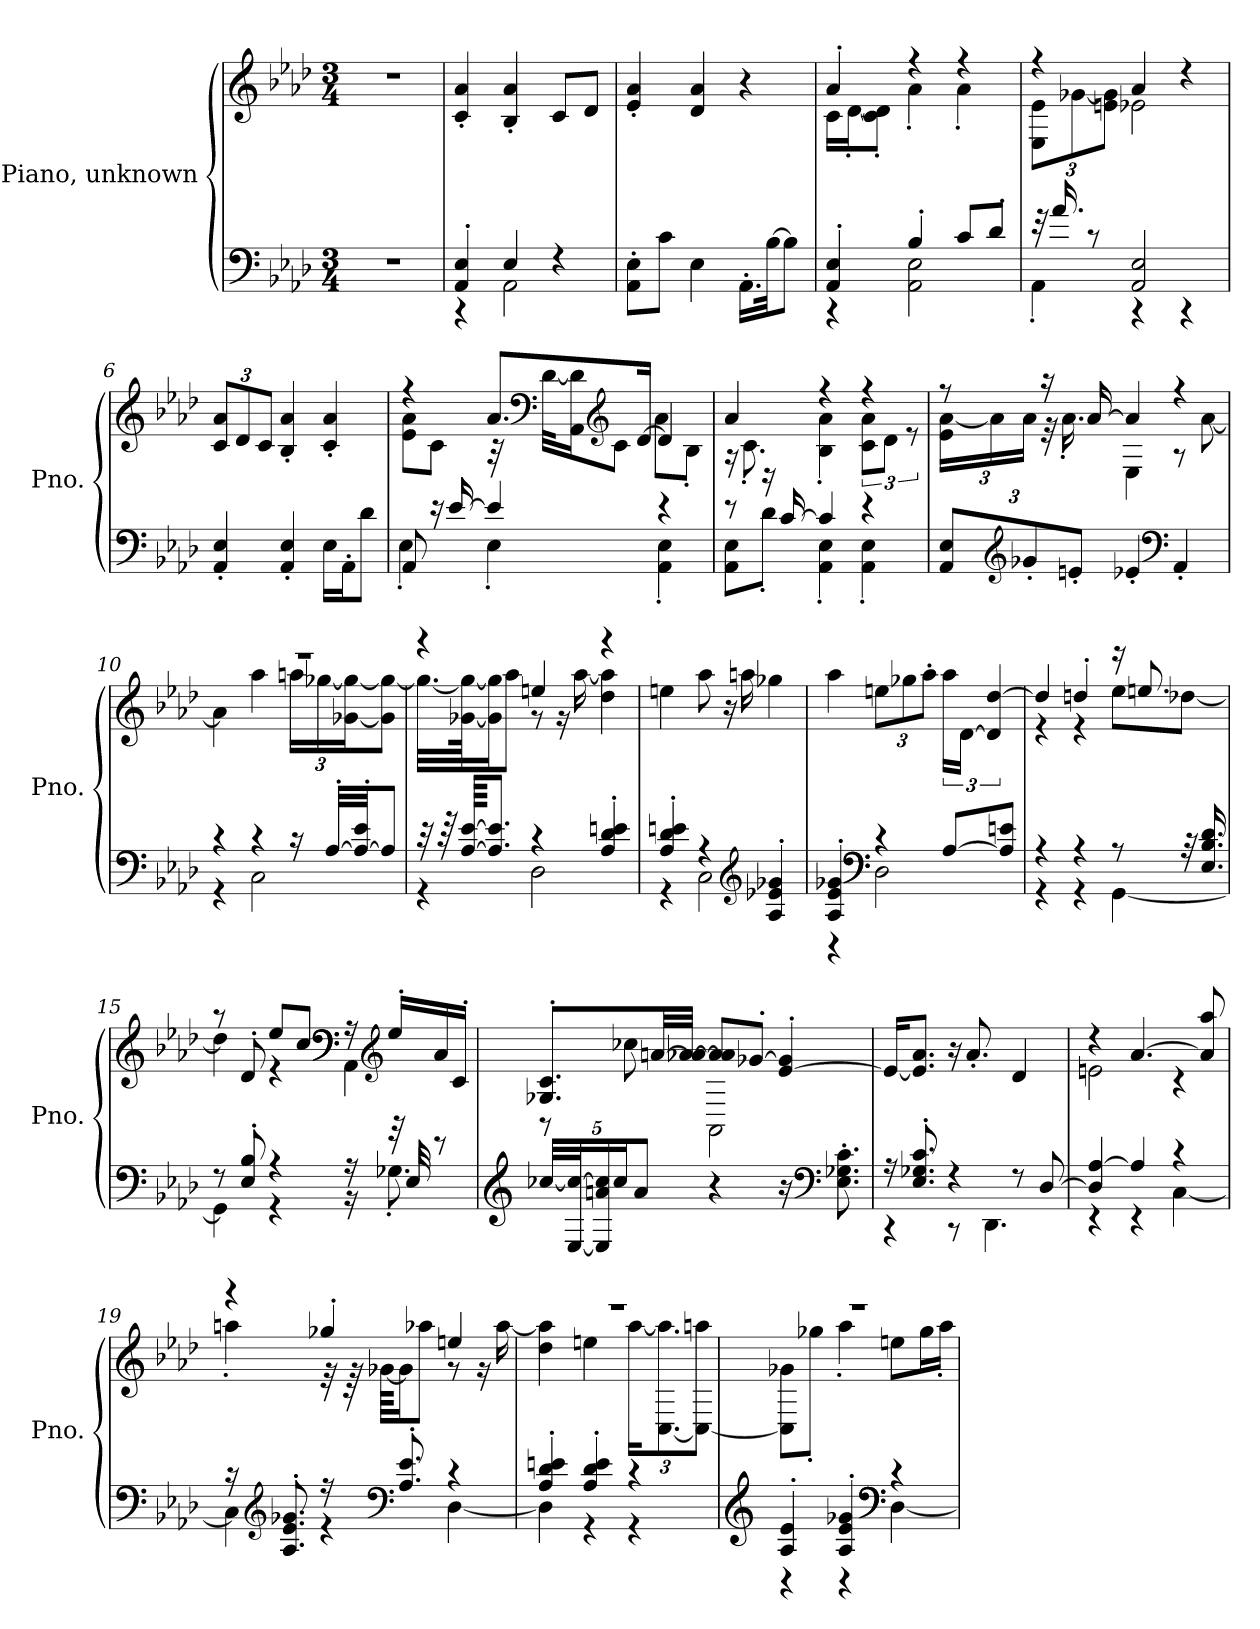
**kern	**kern
*part1	*part1
*staff2	*staff1
*I"Piano, unknown	*
*I'Pno.	*
*clefF4	*clefG2
*k[b-e-a-d-]	*k[b-e-a-d-]
*M3/4	*M3/4
*MM195	*MM195
=1	=1
2.r	2.r
=2	=2
*^	*
4AA-/' 4E-/'	4r	4c/' 4a-/'
4E-/	2AA-\	4B-/' 4a-/'
4r	.	8c/L
.	.	8d-/J
*v	*v	*
=3	=3
8AA-\' 8E-\'L	4e-/' 4a-/'
8c\J	.
4E-\	4d-/ 4a-/
16.AA-'\LL	4r
[32B-\JK	.
8B-\J]	.
=4	=4
*^	*^
4AA-/' 4E-/'	4r	4a-'/	16c\LL
.	.	.	[16d-'\J
.	.	.	8c\' 8d-\]'J
4B-'/	2AA-\ 2E-\	4r	4a-'\
8c/L	.	4r	4a-'\
8d-'/J	.	.	.
=5	=5	=5	=5
*	*	*	*Xbrackettup
32r	4AA-'\	4r	12E-\ 12e-\L
16.a-/	.	.	.
.	.	.	[12g-X\
8r	.	.	.
.	.	.	12en\ 12g-\]J
2AA-/ 2E-/	4r	4a-/	2e-X\
.	4r	4r	.
*v	*v	*	*
*	*v	*v
=6	=6
4AA-/' 4E-/'	12c/ 12a-/L
.	12d-/
.	12c/J
4AA-/' 4E-/'	4B-/' 4a-/'
16E-\LL	4c/' 4a-/'
16AA-'\J	.
8d-\J	.
!!LO:LB:g=z
=7	=7
*^	*^
8AA-/	4E-'\	4r	8e-\ 8a-\L
16r	.	.	8c\J
[16e-/	.	.	.
4e-/]	4E-'\	8.a-/L	32r
*	*	*clefF4	*
.	.	.	[32d-\KLL
.	.	.	16AA-\ 16d-\]J
*	*	*clefG2	*
.	.	.	8c\J
.	.	[16d-/Jk	.
4r	4AA-\' 4E-\'	4d-/]	8a-\L
.	.	.	8B-'\J
=8	=8	=8	=8
8r	8AA-\ 8E-\L	4a-/	16r
.	.	.	8.c'\
16r	8d-'\J	.	.
[16c/	.	.	.
4c/]	4AA-\' 4E-\'	4r	4B-\' 4a-\'
*	*	*	*brackettup
4r	4AA-\' 4E-\'	4r	12c\ 12a-\L
.	.	.	12d-\J
.	.	.	12r
*v	*v	*	*
=9	=9	=9
*Xbrackettup	*	*Xbrackettup
12AA-/ 12E-/L	8r	24e-\ [24a-\LL
.	.	24a-\]
*clefG2	*	*
12g-X'/	.	24a-\JJ
.	16r	32r
.	.	16.a-'\
12en'/J	.	.
.	[16a-/	.
4e-X'/	4a-/]	4E-\
*clefF4	*	*
4AA-'/	4r	8r
.	.	[8a-\
!!LO:LB:g=z	!!
=10	=10	=10
*^	*	*
4r	4r	2.r	4a-\]
4r	2C\	.	4aa-\
16r	.	.	24aan\LL
.	.	.	[24gg-X\
[32A-'/LLL	.	.	.
.	.	.	[24g-X\ 24gg-\_J
32A-/_' 32e-/'JJ	.	.	.
8A-/J]	.	.	8g-\] 8gg-\_J
=11	=11	=11	=11
32r	4r	4r	32.gg-\LLL_
64r	.	.	.
[64A-/ [64e-/KKKL	.	.	[64g-X\ 64gg-\_JK
8.A-/] 8.e-/]J	.	.	16g-\] 16gg-\]J
.	.	.	8aa-\J
4r	2D-\	4een/	8r
.	.	.	16r
.	.	.	[16aa-\
4A-/' 4d-/' 4en/'	.	4r	4dd-\ 4aa-\]
*	*	*v	*v
=12	=12	=12
4A-/' 4d-/' 4en/'	4r	4een\
4r	2C\	8aa-\
.	.	16r
.	.	16aan\
*clefG2	*	*
4A-/' 4e-X/' 4g-X/'	.	4gg-X\
!!LO:LB:g=z
=13	=13	=13
4A-/' 4e-/' 4g-X/'	4r	4aa-\
*clefF4	*	*
4r	2D-\	12een\L
.	.	12gg-X\
.	.	12aa-'\J
*	*	*brackettup
[8A-/L	.	24aa-\LL
.	.	[24d-\JJ
.	.	6d-/] [6dd-/
8A-/] 8en/J	.	.
=14	=14	=14
*	*	*^
4r	4r	4dd-/]	4r
4r	4r	4ddn'/	4r
8r	[4GG\	16r	8ee-\L
.	.	8.een/	.
32r	.	.	[8dd-X\J
16.E-/ 16.B-/ 16.d-/	.	.	.
=15	=15	=15	=15
8r	4GG\]	8r	4dd-\]
8E-/' 8B-/'	.	8d-'/	.
4r	4r	8ee-/L	4r
.	.	8cc/J	.
*	*	*clefF4	*
16r	16r	16r	4AA-\
*	*	*clefG2	*
32r	8.G-X'\	16ee-'/LL	.
32E-/	.	.	.
8r	.	16a-/	.
.	.	16c'/JJ	.
*v	*v	*	*
!!LO:LB:g=z	!!
=16	=16	=16
*clefG2	*	*
[40cc-X/LLL	8.G-X/' 8.c/'L	8r
[40E-/ 40cc-/_J	.	.
20E-/] 20an/ 20cc-/]	.	.
20cc-/J	.	.
.	.	8cc-X\
10a/J	.	.
.	[32an/LL	.
.	[32a-X/ 32a/_JJJ	.
4r	8a-/] 8a/]L	2AA-\
.	[8g-X'/J	.
16r	[4e-/' 4g-/]'	.
*clefF4	*	*
8.E-\' 8.G-X\' 8.c\'	.	.
*	*v	*v
=17	=17
*^	*
16r	4r	16e-/KL_
8.E-/' 8.G-X/' 8.c/'	.	8.e-/] 8.a-/J
4r	8r	16r
.	.	8.a-'/
.	4.DD-\	.
8r	.	4d-/
[8D-/	.	.
=18	=18	=18
*	*	*^
4D-/] [4A-/	4r	4r	2en\
4A-/]	4r	[4.a-/	.
4r	[4C\	.	4r
.	.	8a-/] 8aa-/	.
!!LO:LB:g=z	!!
=19	=19	=19	=19
16r	4C\]	4r	4aan'\
*clefG2	*	*	*
8.A-/' 8.e-/' 8.g-X/'	.	.	.
16r	4r	4gg-X'/	32r
.	.	.	64r
.	.	.	[64g-X\KKLL
*clefF4	*	*	*
8.A-/' 8.e-/'	.	.	16g-\J]
.	.	.	8aa-X\J
4r	[4D-\	4een/	8r
.	.	.	16r
.	.	.	[16aa-\
=20	=20	=20	=20
4A-/' 4d-/' 4en/'	4D-\]	2.r	4dd-\ 4aa-\]
4A-/' 4d-/' 4e/'	4r	.	4een\
*	*	*	*Xbrackettup
4r	4r	.	[24aa-\KL
.	.	.	[12.C\ 12.aa-\]
.	.	.	12C\_ 12aan\J
=21	=21	=21	=21
*clefG2	*	*	*
4A-/' 4e-/'	4r	2.r	8C\] 8g-X\L
.	.	.	8gg-X'\J
4A-/' 4e-/' 4g-X/'	4r	.	4aa-'\
*clefF4	*	*	*
4r	[4D-\	.	8een\L
.	.	.	16gg-\L
.	.	.	16aa-'\JJ
*v	*v	*	*
*	*v	*v
=	=
*-	*-
